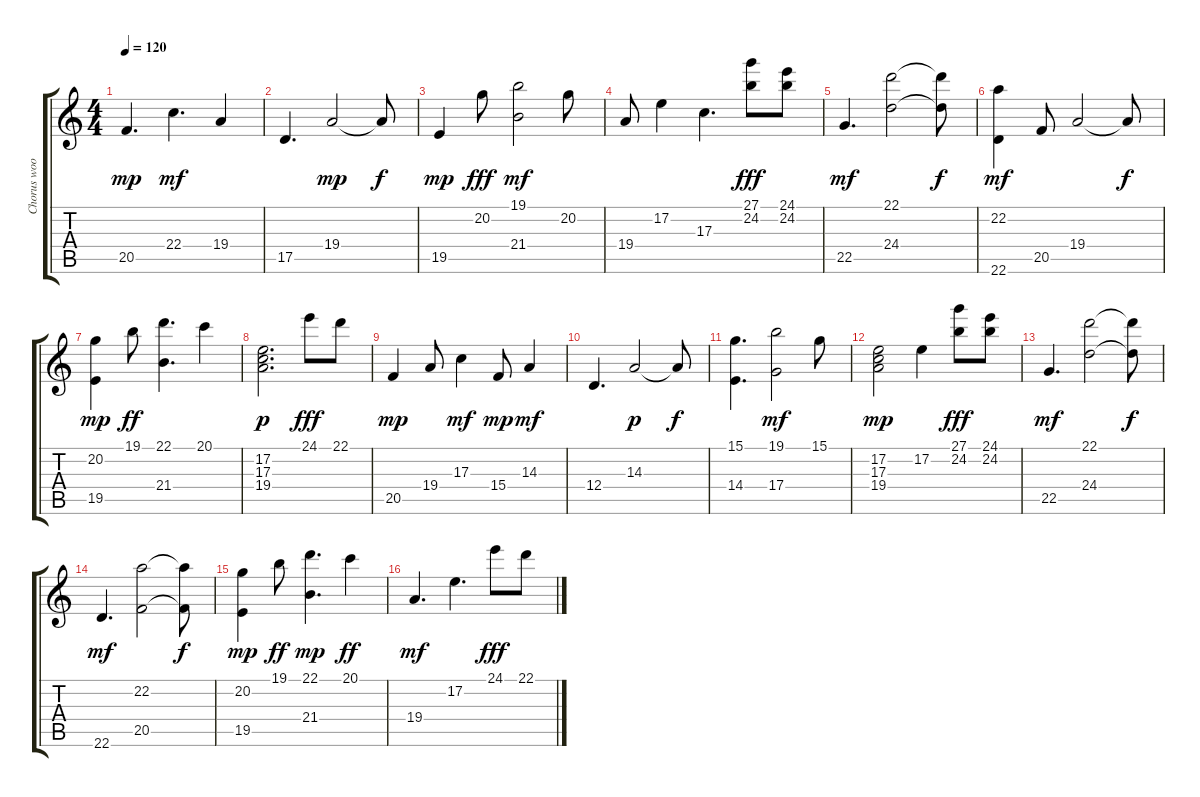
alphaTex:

\track ("Chorus woodwind" "Chorus woo") {instrument whistle}
\staff {score tabs}
\tuning (E4 B3 G3 D3 A2 E2) {hide}
\ts (4 4)
\tempo 120
\clef g2
\ks c
20.5.4{d dy mp} 22.4.4{d dy mf} 19.4.4 |
17.5.4{d} 19.4.2{dy mp} 19.4{t}.8{dy f} |
19.5.4{dy mp} 20.2.8{dy fff} (19.1 21.4).2{dy mf} 20.2.8 |
19.4.8 17.2.4 17.3.4{d} (27.1 24.2).8{dy fff} (24.1 24.2).8 |
22.5.4{d dy mf} (22.1 24.4).2 (22.1{t} 24.4{t}).8{dy f} |
(22.2 22.6).4{dy mf} 20.5.8 19.4.2 19.4{t}.8{dy f} |
(20.2 19.5).4{dy mp} 19.1.8{dy ff} (22.1 21.4).4{d} 20.1.4 |
(17.2 17.3 19.4).2{d dy p} 24.1.8{dy fff} 22.1.8 |
20.5.4{dy mp} 19.4.8 17.3.4{dy mf} 15.4.8{dy mp} 14.3.4{dy mf} |
12.4.4{d} 14.3.2{dy p} 14.3{t}.8{dy f} |
(15.1 14.4).4{d} (19.1 17.4).2{dy mf} 15.1.8 |
(17.2 17.3 19.4).2{dy mp} 17.2.4 (27.1 24.2).8{dy fff} (24.1 24.2).8 |
22.5.4{d dy mf} (22.1 24.4).2 (22.1{t} 24.4{t}).8{dy f} |
22.6.4{d dy mf} (22.2 20.5).2 (22.2{t} 20.5{t}).8{dy f} |
(20.2 19.5).4{dy mp} 19.1.8{dy ff} (22.1 21.4).4{d dy mp} 20.1.4{dy ff} |
19.4.4{d dy mf} 17.2.4{d} 24.1.8{dy fff} 22.1.8
